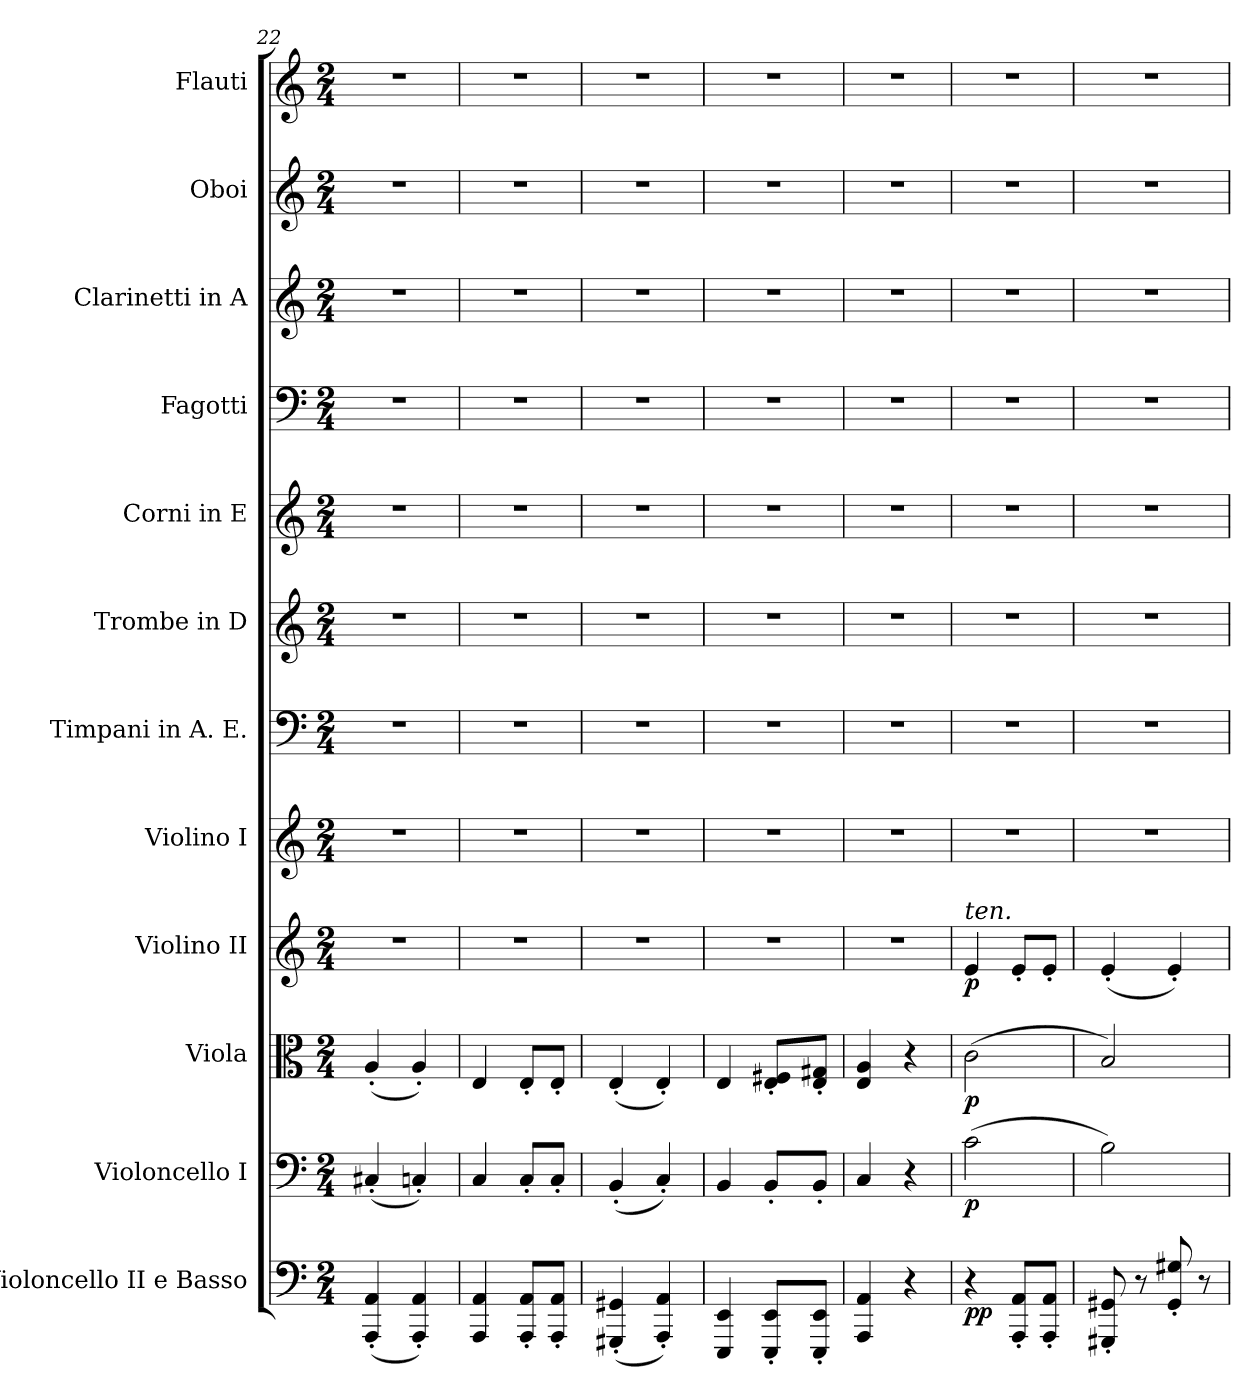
**kern	**dynam	**kern	**dynam	**kern	**dynam	**kern	**dynam	**kern	**kern	**kern	**kern	**kern	**kern	**kern	**kern
*part12	*part12	*part11	*part11	*part10	*part10	*part9	*part9	*part8	*part7	*part6	*part5	*part4	*part3	*part2	*part1
*staff12	*staff12	*staff11	*staff11	*staff10	*staff10	*staff9	*staff9	*staff8	*staff7	*staff6	*staff5	*staff4	*staff3	*staff2	*staff1
*I"Violoncello II e Basso	*	*I"Violoncello I	*	*I"Viola	*	*I"Violino II	*	*I"Violino I	*I"Timpani in A. E.	*I"Trombe in D	*I"Corni in E	*I"Fagotti	*I"Clarinetti in A	*I"Oboi	*I"Flauti
*	*	*	*	*	*	*	*	*	*I'Tp.	*I'Tr.	*I'Corn.	*I'Fag.	*I'Cl.	*I'Ob.	*I'Fl.
*clefF4	*	*clefF4	*	*clefC3	*	*clefG2	*	*clefG2	*clefF4	*clefG2	*clefG2	*clefF4	*clefG2	*clefG2	*clefG2
*	*	*	*	*	*	*	*	*	*	*ITrd-1c-2	*ITrd5c8	*	*ITrd2c3	*	*
*k[]	*	*k[]	*	*k[]	*	*k[]	*	*k[]	*k[]	*k[f#c#]	*k[f#c#g#d#]	*k[]	*k[f#c#g#]	*k[]	*k[]
*M2/4	*	*M2/4	*	*M2/4	*	*M2/4	*	*M2/4	*M2/4	*M2/4	*M2/4	*M2/4	*M2/4	*M2/4	*M2/4
=22	=22	=22	=22	=22	=22	=22	=22	=22	=22	=22	=22	=22	=22	=22	=22
(4AAAi/' 4AAi/'	.	(4C#X'j/	.	(4A'i/	.	2r	.	2r	2r	2r	2r	2r	2r	2r	2r
4AAA/' 4AA/')	.	4Cn'/)	.	4A'/)	.	.	.	.	.	.	.	.	.	.	.
=23	=23	=23	=23	=23	=23	=23	=23	=23	=23	=23	=23	=23	=23	=23	=23
4AAAi/ 4AAi/	.	4Cj/	.	4EZ/	.	2r	.	2r	2r	2r	2r	2r	2r	2r	2r
8AAA/' 8AA/'L	.	8C'/L	.	8E'/L	.	.	.	.	.	.	.	.	.	.	.
8AAA/' 8AA/'J	.	8C'/J	.	8E'/J	.	.	.	.	.	.	.	.	.	.	.
=24	=24	=24	=24	=24	=24	=24	=24	=24	=24	=24	=24	=24	=24	=24	=24
(4GGG#Xj/' 4GG#Xj/'	.	(4BB'Z/	.	(4E'i/	.	2r	.	2r	2r	2r	2r	2r	2r	2r	2r
4AAA/' 4AA/')	.	4C'/)	.	4E'/)	.	.	.	.	.	.	.	.	.	.	.
=25	=25	=25	=25	=25	=25	=25	=25	=25	=25	=25	=25	=25	=25	=25	=25
4EEE/ 4EE/	.	4BB/	.	4E/	.	2r	.	2r	2r	2r	2r	2r	2r	2r	2r
8EEE/' 8EE/'L	.	8BB'/L	.	8E/' 8F#X/'L	.	.	.	.	.	.	.	.	.	.	.
8EEE/' 8EE/'J	.	8BB'/J	.	8E/' 8G#X/'J	.	.	.	.	.	.	.	.	.	.	.
=26	=26	=26	=26	=26	=26	=26	=26	=26	=26	=26	=26	=26	=26	=26	=26
4AAAi/ 4AAi/	.	4Cj/	.	4EZ/ 4Ai/	.	2r	.	2r	2r	2r	2r	2r	2r	2r	2r
4r	.	4r	.	4r	.	.	.	.	.	.	.	.	.	.	.
=27	=27	=27	=27	=27	=27	=27	=27	=27	=27	=27	=27	=27	=27	=27	=27
!	!	!	!	!	!	!LO:TX:a:i:t=ten.	!	!	!	!	!	!	!	!	!
!	!LO:DY:b	!	!LO:DY:b	!	!LO:DY:b	!	!LO:DY:b	!	!	!	!	!	!	!	!
4r	pp	(2ci\	p	(>2ci\	p	4ej/	p	2r	2r	2r	2r	2r	2r	2r	2r
8AAA/' 8AA/'L	.	.	.	.	.	8e'/L	.	.	.	.	.	.	.	.	.
8AAA/' 8AA/'J	.	.	.	.	.	8e'/J	.	.	.	.	.	.	.	.	.
=28	=28	=28	=28	=28	=28	=28	=28	=28	=28	=28	=28	=28	=28	=28	=28
8GGG#Xj/' 8GG#Xj/'	.	2BZ\)	.	2BZ/)	.	(4e'i/	.	2r	2r	2r	2r	2r	2r	2r	2r
8r	.	.	.	.	.	.	.	.	.	.	.	.	.	.	.
8GG#/' 8G#X/'	.	.	.	.	.	4e'/)	.	.	.	.	.	.	.	.	.
8r	.	.	.	.	.	.	.	.	.	.	.	.	.	.	.
=	=	=	=	=	=	=	=	=	=	=	=	=	=	=	=
*-	*-	*-	*-	*-	*-	*-	*-	*-	*-	*-	*-	*-	*-	*-	*-
